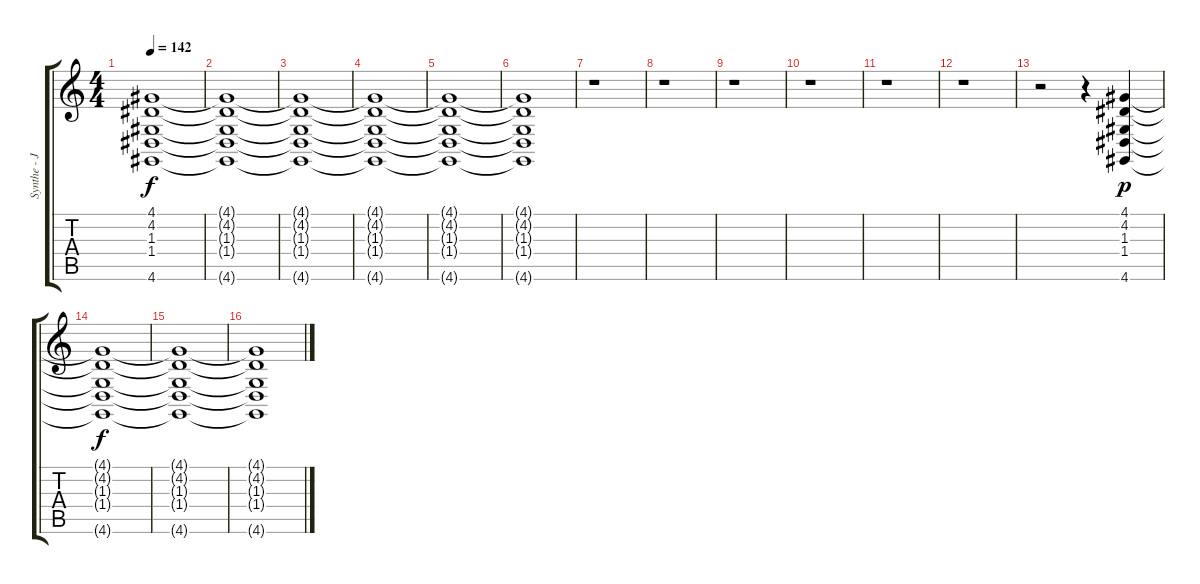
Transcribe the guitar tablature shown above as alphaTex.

\track ("Synthe - Johnny Greenwood" "Synthe - J") {instrument fx7echoes}
\staff {score tabs}
\tuning (E4 B3 G3 D3 A2 E2) {hide}
\ts (4 4)
\tempo 142
\clef g2
\ks c
(4.1{t} 4.2{t} 1.3{t} 1.4{t} 4.6{t}).1{dy f} |
(4.1{t} 4.2{t} 1.3{t} 1.4{t} 4.6{t}).1 |
(4.1{t} 4.2{t} 1.3{t} 1.4{t} 4.6{t}).1 |
(4.1{t} 4.2{t} 1.3{t} 1.4{t} 4.6{t}).1 |
(4.1{t} 4.2{t} 1.3{t} 1.4{t} 4.6{t}).1 |
(4.1{t} 4.2{t} 1.3{t} 1.4{t} 4.6{t}).1 |
r.1 |
r.1 |
r.1 |
r.1 |
r.1 |
r.1 |
r.2 r.4 (4.1 4.2 1.3 1.4 4.6).4{dy p} |
(4.1{t} 4.2{t} 1.3{t} 1.4{t} 4.6{t}).1{dy f} |
(4.1{t} 4.2{t} 1.3{t} 1.4{t} 4.6{t}).1 |
(4.1{t} 4.2{t} 1.3{t} 1.4{t} 4.6{t}).1
